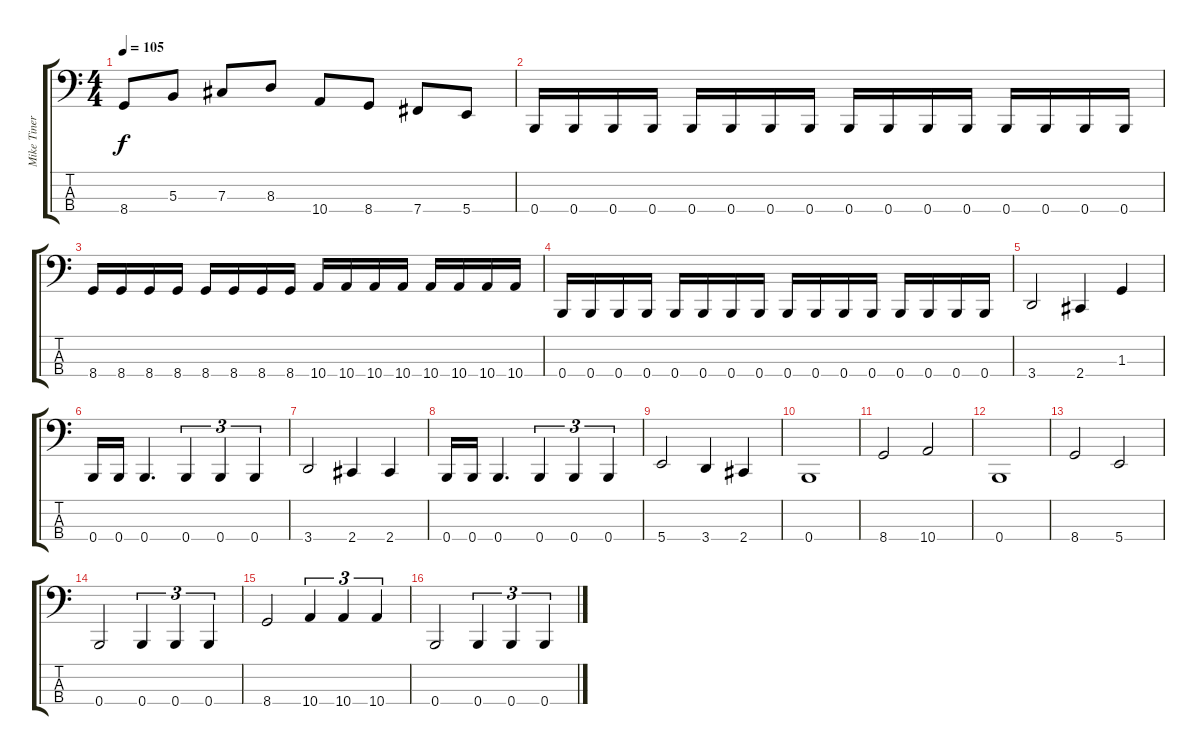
\track ("Mike Tiner (Bass)" "Mike Tiner") {instrument electricbasspick}
\staff {score tabs}
\tuning (E2 B1 Gb1 B0) {hide}
\ts (4 4)
\tempo 105
\clef f4
\ks c
8.4.8{dy f} 5.3.8 7.3.8 8.3.8 10.4.8 8.4.8 7.4.8 5.4.8 |
0.4.16 0.4.16 0.4.16 0.4.16 0.4.16 0.4.16 0.4.16 0.4.16 0.4.16 0.4.16 0.4.16 0.4.16 0.4.16 0.4.16 0.4.16 0.4.16 |
8.4.16 8.4.16 8.4.16 8.4.16 8.4.16 8.4.16 8.4.16 8.4.16 10.4.16 10.4.16 10.4.16 10.4.16 10.4.16 10.4.16 10.4.16 10.4.16 |
0.4.16 0.4.16 0.4.16 0.4.16 0.4.16 0.4.16 0.4.16 0.4.16 0.4.16 0.4.16 0.4.16 0.4.16 0.4.16 0.4.16 0.4.16 0.4.16 |
3.4.2 2.4.4 1.3.4 |
0.4.16 0.4.16 0.4.4{d} 0.4.4{tu (3 2)} 0.4.4{tu (3 2)} 0.4.4{tu (3 2)} |
3.4.2 2.4.4 2.4.4 |
0.4.16 0.4.16 0.4.4{d} 0.4.4{tu (3 2)} 0.4.4{tu (3 2)} 0.4.4{tu (3 2)} |
5.4.2 3.4.4 2.4.4 |
0.4.1 |
8.4.2 10.4.2 |
0.4.1 |
8.4.2 5.4.2 |
0.4.2 0.4.4{tu (3 2)} 0.4.4{tu (3 2)} 0.4.4{tu (3 2)} |
8.4.2 10.4.4{tu (3 2)} 10.4.4{tu (3 2)} 10.4.4{tu (3 2)} |
0.4.2 0.4.4{tu (3 2)} 0.4.4{tu (3 2)} 0.4.4{tu (3 2)}
